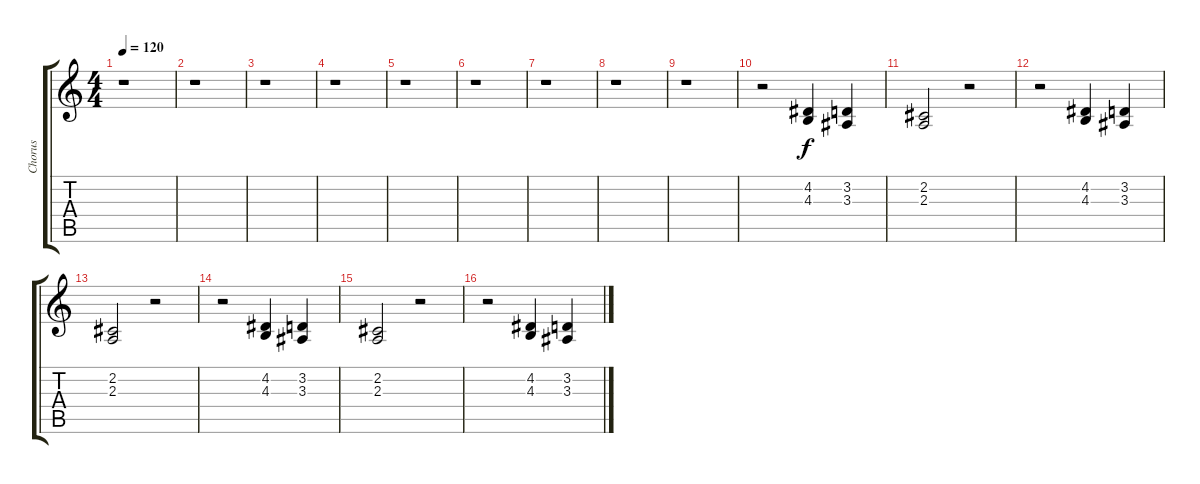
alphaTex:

\track ("Chorus" "Chorus") {instrument tenorsax}
\staff {score tabs}
\tuning (E4 B3 G3 D3 A2 E2) {hide}
\ts (4 4)
\tempo 120
\clef g2
\ks c
r.1{dy f} |
r.1 |
r.1 |
r.1 |
r.1 |
r.1 |
r.1 |
r.1 |
r.1 |
r.2 (4.2 4.3).4 (3.2 3.3).4 |
(2.2 2.3).2 r.2 |
r.2 (4.2 4.3).4 (3.2 3.3).4 |
(2.2 2.3).2 r.2 |
r.2 (4.2 4.3).4 (3.2 3.3).4 |
(2.2 2.3).2 r.2 |
r.2 (4.2 4.3).4 (3.2 3.3).4
